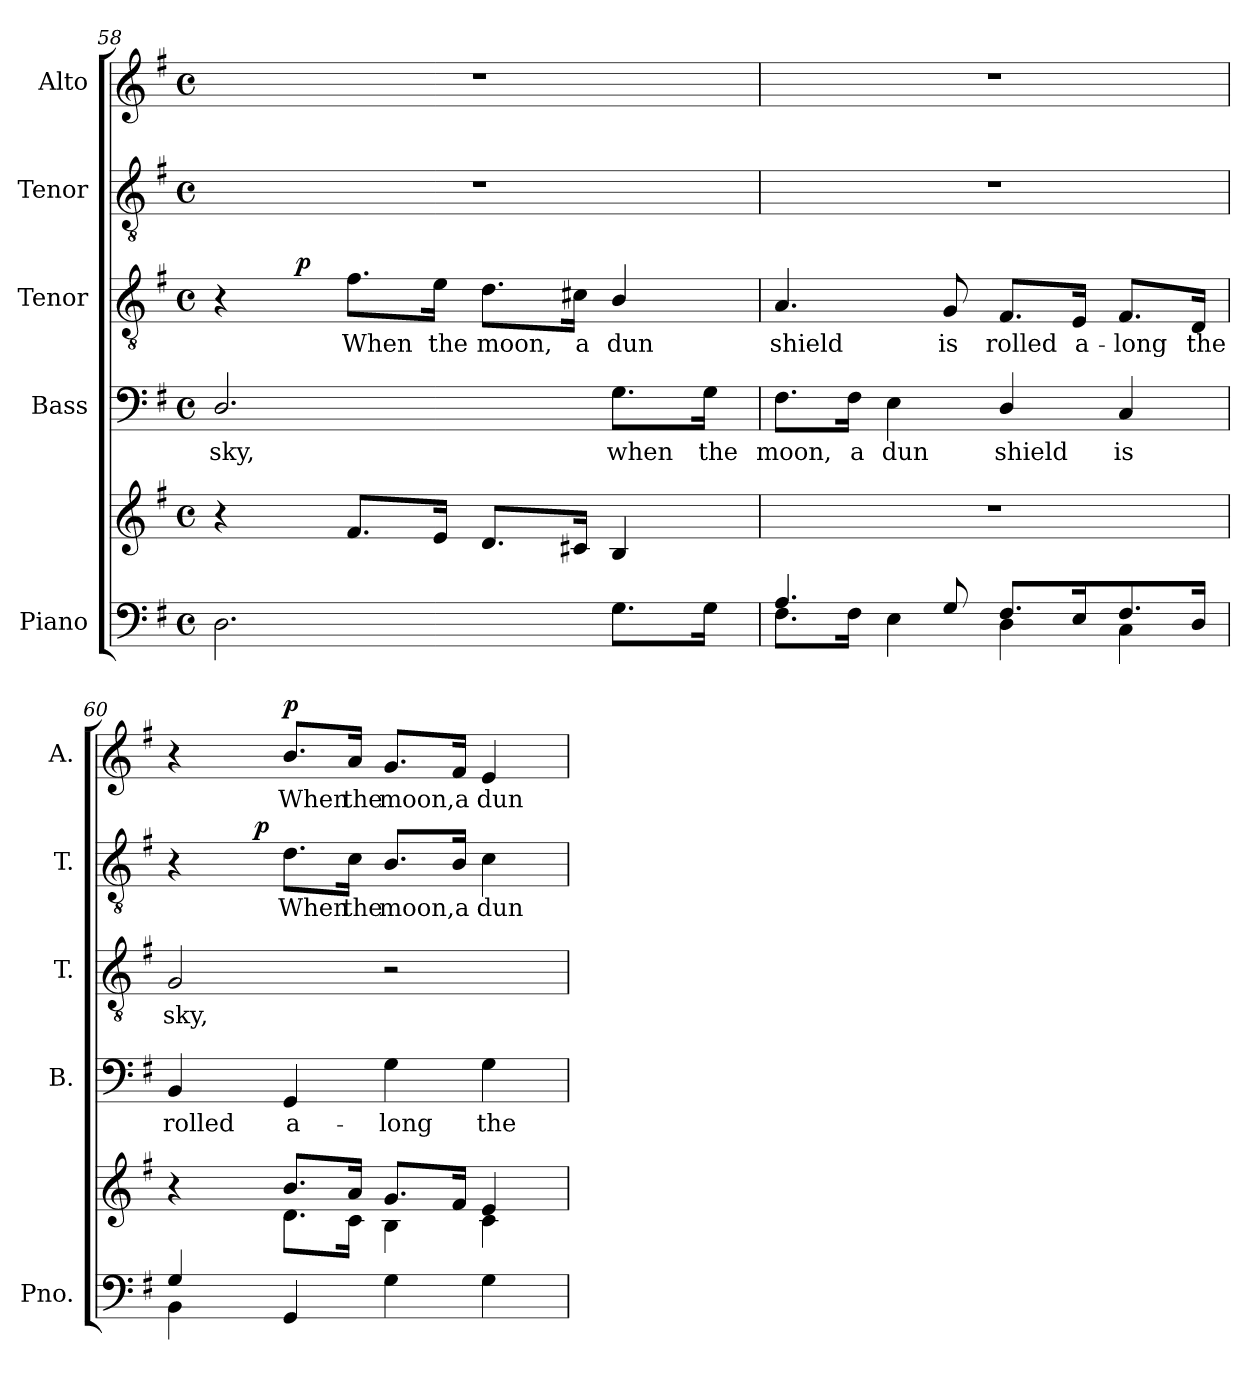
**kern	**kern	**kern	**text	**kern	**text	**dynam	**kern	**text	**dynam	**kern	**text	**dynam
*part5	*part5	*part4	*part4	*part3	*part3	*part3	*part2	*part2	*part2	*part1	*part1	*part1
*staff6	*staff5	*staff4	*staff4	*staff3	*staff3	*staff3	*staff2	*staff2	*staff2	*staff1	*staff1	*staff1
*I"Piano	*	*I"Bass	*	*I"Tenor	*	*	*I"Tenor	*	*	*I"Alto	*	*
*I'Pno.	*	*I'B.	*	*I'T.	*	*	*I'T.	*	*	*I'A.	*	*
*clefF4	*clefG2	*clefF4	*	*clefGv2	*	*	*clefGv2	*	*	*clefG2	*	*
*	*	*	*	*ITrd7c12	*	*	*ITrd7c12	*	*	*	*	*
*k[f#]	*k[f#]	*k[f#]	*	*k[f#]	*	*	*k[f#]	*	*	*k[f#]	*	*
*G:	*G:	*G:	*	*G:	*	*	*G:	*	*	*G:	*	*
*M4/4	*M4/4	*M4/4	*	*M4/4	*	*	*M4/4	*	*	*M4/4	*	*
*met(c)	*met(c)	*met(c)	*	*met(c)	*	*	*met(c)	*	*	*met(c)	*	*
=58	=58	=58	=58	=58	=58	=58	=58	=58	=58	=58	=58	=58
!	!	!	!LO:LY:b:color=#000000	!	!	!	!	!	!	!	!	!
*	*	*	*	*^	*	*	*	*	*	*	*	*
2.Di\	4r	2.Di/	sky,	4r	8ryy	.	.	1r	.	.	1r	.	.
.	.	.	.	.	64ryy	.	.	.	.	.	.	.	.
.	.	.	.	.	256.ryy	.	.	.	.	.	.	.	.
.	.	.	.	.	2ryy	.	p	.	.	.	.	.	.
!	!	!	!	!	!	!LO:LY:b:color=#000000	!	!	!	!	!	!	!
.	8.f#i/L	.	.	8.F#i\L	.	When	.	.	.	.	.	.	.
!	!	!	!	!	!	!LO:LY:b:color=#000000	!	!	!	!	!	!	!
.	16ei/Jk	.	.	16Ei\Jk	.	the	.	.	.	.	.	.	.
!	!	!	!	!	!	!LO:LY:b:color=#000000	!	!	!	!	!	!	!
.	8.di/L	.	.	8.Di\L	.	moon,	.	.	.	.	.	.	.
.	.	.	.	.	4ryy	.	.	.	.	.	.	.	.
!	!	!	!	!	!	!LO:LY:b:color=#000000	!	!	!	!	!	!	!
.	16c#Xi/Jk	.	.	16C#Xi\Jk	.	a	.	.	.	.	.	.	.
!	!	!	!LO:LY:b:color=#000000	!	!	!	!	!	!	!	!	!	!
!	!	!	!	!	!	!LO:LY:b:color=#000000	!	!	!	!	!	!	!
8.Gi\L	4Bi/	8.Gi\L	when	4BBi/	.	dun	.	.	.	.	.	.	.
.	.	.	.	.	16ryy	.	.	.	.	.	.	.	.
!	!	!	!LO:LY:b:color=#000000	!	!	!	!	!	!	!	!	!	!
16Gi\Jk	.	16Gi\Jk	the	.	.	.	.	.	.	.	.	.	.
.	.	.	.	.	32ryy	.	.	.	.	.	.	.	.
.	.	.	.	.	128ryy	.	.	.	.	.	.	.	.
.	.	.	.	.	512ryy	.	.	.	.	.	.	.	.
*	*	*	*	*v	*v	*	*	*	*	*	*	*	*
=59	=59	=59	=59	=59	=59	=59	=59	=59	=59	=59	=59	=59
*^	*	*	*	*	*	*	*	*	*	*	*	*
*	*	*	*	*	*^	*	*	*	*	*	*	*	*
!	!	!	!	!LO:LY:b:color=#000000	!	!	!	!	!	!	!	!	!	!
*	*	*	*	*	*v	*v	*	*	*	*	*	*	*	*
*	*	*	*	*	*^	*	*	*	*	*	*	*	*
!	!	!	!	!	!	!	!LO:LY:b:color=#000000	!	!	!	!	!	!	!
*	*	*	*	*	*v	*v	*	*	*	*	*	*	*	*
4.Ai/	8.F#i\L	1r	8.F#i\L	moon,	4.AAi/	shield	.	1r	.	.	1r	.	.
!	!	!	!	!LO:LY:b:color=#000000	!	!	!	!	!	!	!	!	!
.	16F#i\Jk	.	16F#i\Jk	a	.	.	.	.	.	.	.	.	.
!	!	!	!	!LO:LY:b:color=#000000	!	!	!	!	!	!	!	!	!
.	4Ei\	.	4Ei\	dun	.	.	.	.	.	.	.	.	.
!	!	!	!	!	!	!LO:LY:b:color=#000000	!	!	!	!	!	!	!
8Gi/	.	.	.	.	8GGi/	is	.	.	.	.	.	.	.
!	!	!	!	!LO:LY:b:color=#000000	!	!	!	!	!	!	!	!	!
!	!	!	!	!	!	!LO:LY:b:color=#000000	!	!	!	!	!	!	!
8.F#i/L	4Di\	.	4Di/	shield	8.FF#i/L	rolled	.	.	.	.	.	.	.
!	!	!	!	!	!	!LO:LY:b:color=#000000	!	!	!	!	!	!	!
16Ei/k	.	.	.	.	16EEi/Jk	a-	.	.	.	.	.	.	.
!	!	!	!	!LO:LY:b:color=#000000	!	!	!	!	!	!	!	!	!
!	!	!	!	!	!	!LO:LY:b:color=#000000	!	!	!	!	!	!	!
8.F#i/	4Ci\	.	4Ci/	is	8.FF#i/L	-long	.	.	.	.	.	.	.
!	!	!	!	!	!	!LO:LY:b:color=#000000	!	!	!	!	!	!	!
16Di/Jk	.	.	.	.	16DDi/Jk	the	.	.	.	.	.	.	.
=60	=60	=60	=60	=60	=60	=60	=60	=60	=60	=60	=60	=60	=60
*	*	*^	*	*	*	*	*	*	*	*	*	*	*
!	!	!	!	!	!LO:LY:b:color=#000000	!	!	!	!	!	!	!	!	!
!	!	!	!	!	!	!	!LO:LY:b:color=#000000	!	!	!	!	!	!	!
*	*	*	*	*	*	*	*	*	*^	*	*	*	*	*
4Gi/	4BBi\	4r	4ryy	4BBi/	rolled	2GGi/	sky,	.	4r	8ryy	.	.	4r	.	.
.	.	.	.	.	.	.	.	.	.	32ryy	.	.	.	.	.
.	.	.	.	.	.	.	.	.	.	64ryy	.	.	.	.	.
.	.	.	.	.	.	.	.	.	.	128ryy	.	.	.	.	.
.	.	.	.	.	.	.	.	.	.	256ryy	.	.	.	.	.
.	.	.	.	.	.	.	.	.	.	1024ryy	.	.	.	.	.
.	.	.	.	.	.	.	.	.	.	2ryy	.	p	.	.	.
!	!	!	!	!	!LO:LY:b:color=#000000	!	!	!	!	!	!	!	!	!	!
!	!	!	!	!	!	!	!	!	!	!	!LO:LY:b:color=#000000	!	!	!	!
!	!	!	!	!	!	!	!	!	!	!	!	!	!	!LO:LY:b:color=#000000	!
4ryy	4GGi/	8.bi/L	8.di\L	4GGi/	a-	.	.	.	8.Di\L	.	When	.	8.bi/L	When	p
!	!	!	!	!	!	!	!	!	!	!	!LO:LY:b:color=#000000	!	!	!	!
!	!	!	!	!	!	!	!	!	!	!	!	!	!	!LO:LY:b:color=#000000	!
.	.	16ai/Jk	16ci\Jk	.	.	.	.	.	16Ci\Jk	.	the	.	16ai/Jk	the	.
!	!	!	!	!	!LO:LY:b:color=#000000	!	!	!	!	!	!	!	!	!	!
!	!	!	!	!	!	!	!	!	!	!	!LO:LY:b:color=#000000	!	!	!	!
!	!	!	!	!	!	!	!	!	!	!	!	!	!	!LO:LY:b:color=#000000	!
2ryy	4Gi\	8.gi/L	4Bi\	4Gi\	-long	2r	.	.	8.BBi/L	.	moon,	.	8.gi/L	moon,	.
.	.	.	.	.	.	.	.	.	.	4ryy	.	.	.	.	.
!	!	!	!	!	!	!	!	!	!	!	!LO:LY:b:color=#000000	!	!	!	!
!	!	!	!	!	!	!	!	!	!	!	!	!	!	!LO:LY:b:color=#000000	!
.	.	16f#i/Jk	.	.	.	.	.	.	16BBi/Jk	.	a	.	16f#i/Jk	a	.
!	!	!	!	!	!LO:LY:b:color=#000000	!	!	!	!	!	!	!	!	!	!
!	!	!	!	!	!	!	!	!	!	!	!LO:LY:b:color=#000000	!	!	!	!
!	!	!	!	!	!	!	!	!	!	!	!	!	!	!LO:LY:b:color=#000000	!
.	4Gi\	4ei/	4ci\	4Gi\	the	.	.	.	4Ci\	.	dun	.	4ei/	dun	.
.	.	.	.	.	.	.	.	.	.	16ryy	.	.	.	.	.
.	.	.	.	.	.	.	.	.	.	512.ryy	.	.	.	.	.
*v	*v	*	*	*	*	*	*	*	*v	*v	*	*	*	*	*
*	*v	*v	*	*	*	*	*	*	*	*	*	*	*
=	=	=	=	=	=	=	=	=	=	=	=	=
*-	*-	*-	*-	*-	*-	*-	*-	*-	*-	*-	*-	*-
